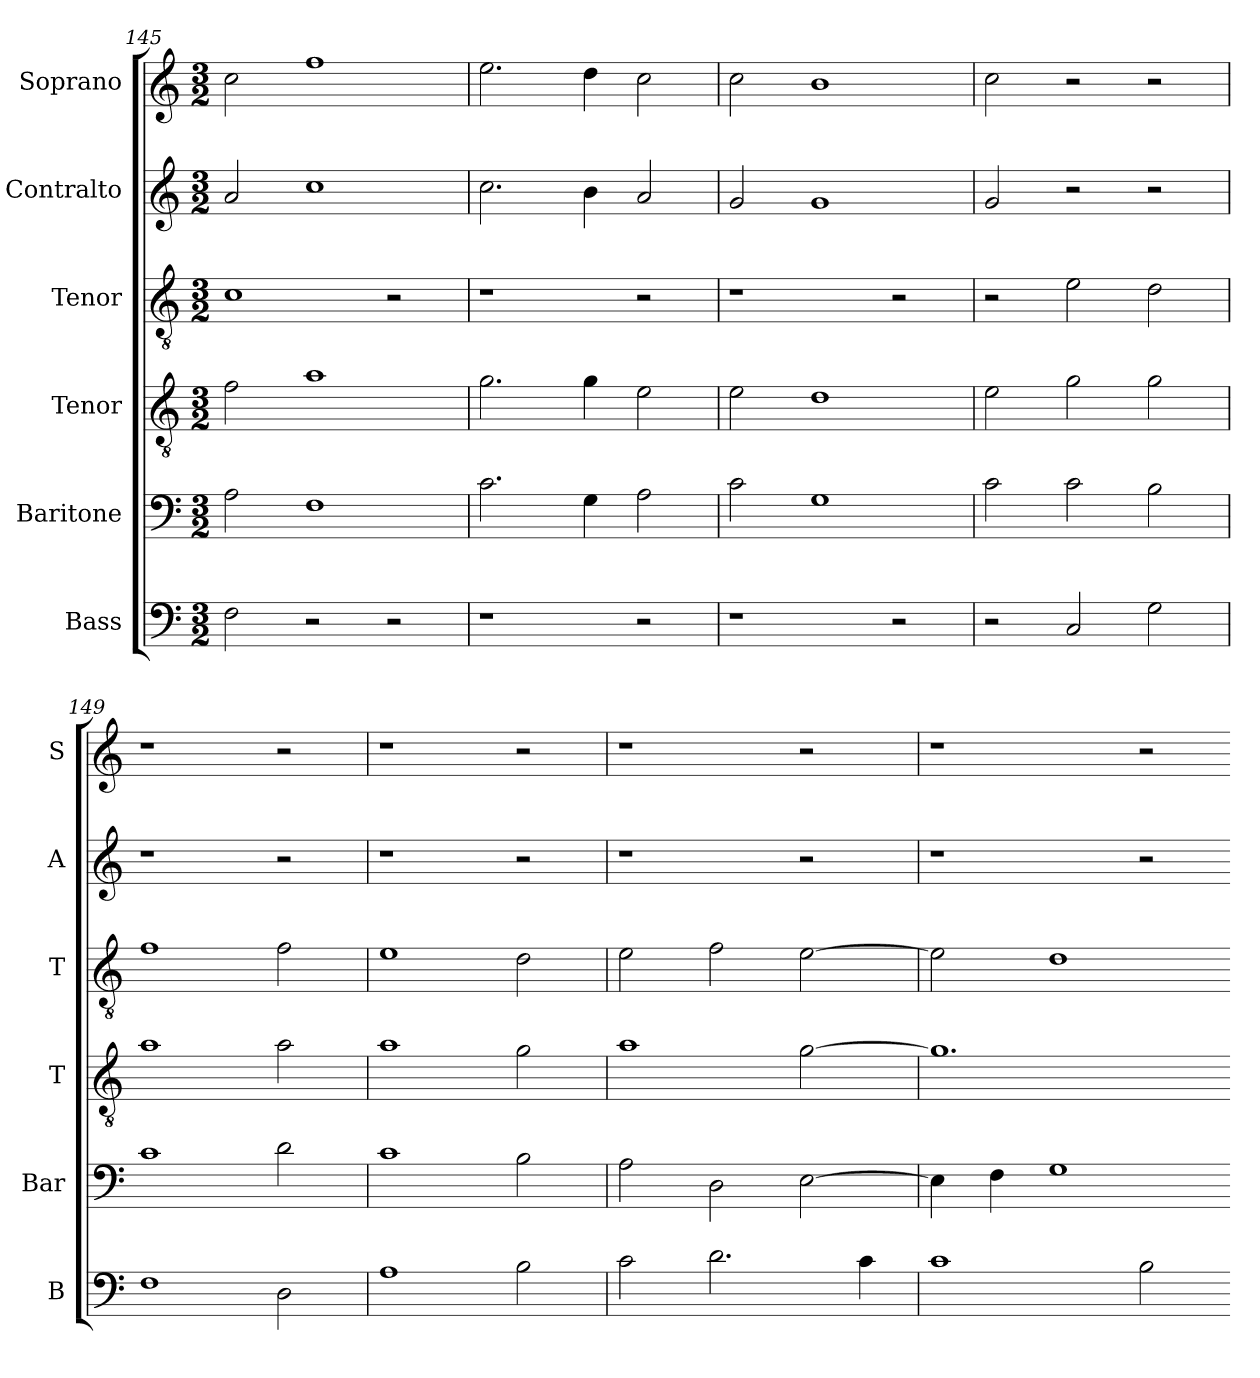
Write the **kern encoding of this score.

**kern	**kern	**kern	**kern	**kern	**kern
*part6	*part5	*part4	*part3	*part2	*part1
*staff6	*staff5	*staff4	*staff3	*staff2	*staff1
*I"Bass	*I"Baritone	*I"Tenor	*I"Tenor	*I"Contralto	*I"Soprano
*I'B	*I'Bar	*I'T	*I'T	*I'A	*I'S
*clefF4	*clefF4	*clefGv2	*clefGv2	*clefG2	*clefG2
*k[]	*k[]	*k[]	*k[]	*k[]	*k[]
*G:mix	*G:mix	*G:mix	*G:mix	*G:mix	*G:mix
*M3/2	*M3/2	*M3/2	*M3/2	*M3/2	*M3/2
=145	=145	=145	=145	=145	=145
2F	2A	2f	1c	2a	2cc
2r	1F	1a	.	1cc	1ff
2r	.	.	2r	.	.
=146	=146	=146	=146	=146	=146
1r	2.c	2.g	1r	2.cc	2.ee
.	4G	4g	.	4b	4dd
2r	2A	2e	2r	2a	2cc
=147	=147	=147	=147	=147	=147
1r	2c	2e	1r	2g	2cc
.	1G	1d	.	1g	1b
2r	.	.	2r	.	.
=148	=148	=148	=148	=148	=148
2r	2c	2e	2r	2g	2cc
2C	2c	2g	2e	2r	2r
2G	2B	2g	2d	2r	2r
=149	=149	=149	=149	=149	=149
1F	1c	1a	1f	1r	1r
2D	2d	2a	2f	2r	2r
=150	=150	=150	=150	=150	=150
1A	1c	1a	1e	1r	1r
2B	2B	2g	2d	2r	2r
=151	=151	=151	=151	=151	=151
2c	2A	1a	2e	1r	1r
2.d	2D	.	2f	.	.
.	[2E	[2g	[2e	2r	2r
4c	.	.	.	.	.
=152	=152	=152	=152	=152	=152
1c	4E]	1.g]	2e]	1r	1r
.	4F	.	.	.	.
.	1G	.	1d	.	.
2B	.	.	.	2r	2r
=-	=-	=-	=-	=-	=-
*-	*-	*-	*-	*-	*-
